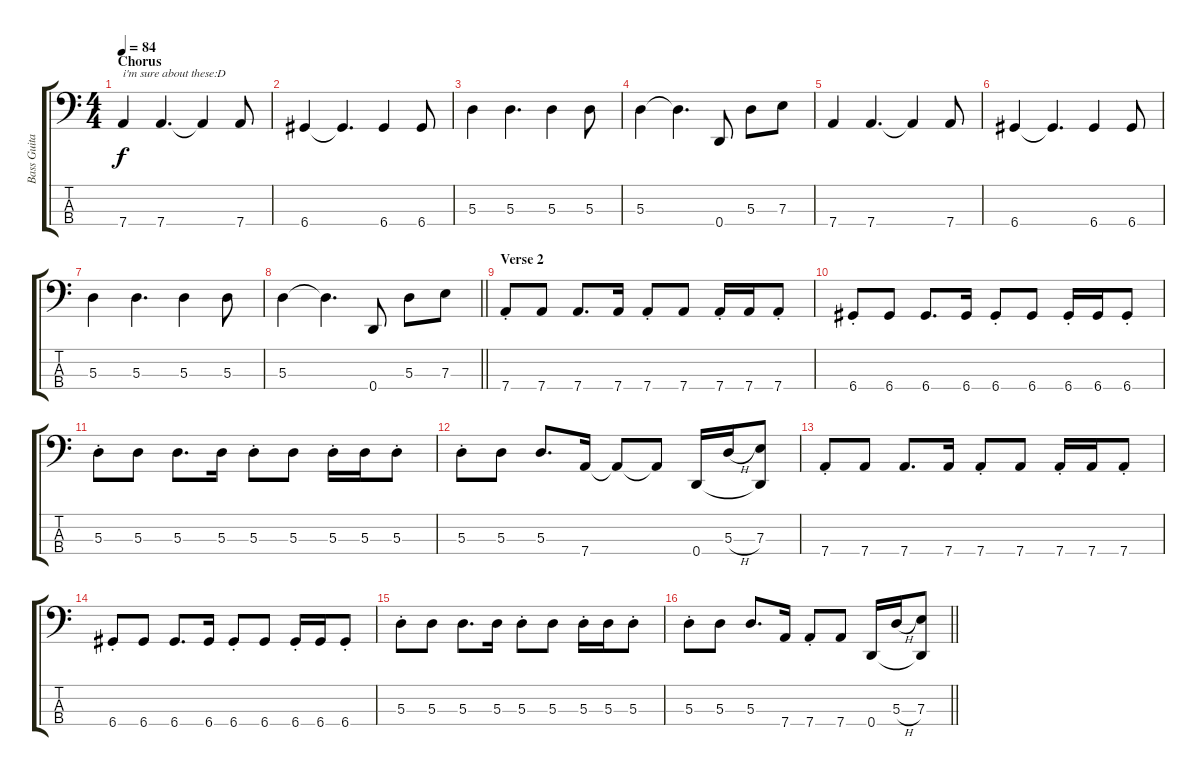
\track ("Bass Guitar" "Bass Guita") {instrument electricbassfinger}
\staff {score tabs}
\tuning (G2 D2 A1 D1) {hide}
\ts (4 4)
\section ("" "Chorus")
\tempo 84
\clef f4
\ks c
7.4.4{txt "i'm sure about these:D" dy f} 7.4.4{d} 7.4{t}.4 7.4.8 |
6.4.4 6.4{t}.4{d} 6.4.4 6.4.8 |
5.3.4 5.3.4{d} 5.3.4 5.3.8 |
5.3.4 5.3{t}.4{d} 0.4.8 5.3.8 7.3.8 |
7.4.4 7.4.4{d} 7.4{t}.4 7.4.8 |
6.4.4 6.4{t}.4{d} 6.4.4 6.4.8 |
5.3.4 5.3.4{d} 5.3.4 5.3.8 |
\barLineRight lightlight
5.3.4 5.3{t}.4{d} 0.4.8 5.3.8 7.3.8 |
\section ("" "Verse 2")
7.4{st}.8 7.4.8 7.4.8{d} 7.4.16 7.4{st}.8 7.4.8 7.4{st}.16 7.4.16 7.4{st}.8 |
6.4{st}.8 6.4.8 6.4.8{d} 6.4.16 6.4{st}.8 6.4.8 6.4{st}.16 6.4.16 6.4{st}.8 |
5.3{st}.8 5.3.8 5.3.8{d} 5.3.16 5.3{st}.8 5.3.8 5.3{st}.16 5.3.16 5.3{st}.8 |
5.3{st}.8 5.3.8 5.3.8{d} 7.4.16 7.4{t}.8 7.4{t}.8 0.4.16 5.3{h}.16 (7.3 0.4{t}).8 |
7.4{st}.8 7.4.8 7.4.8{d} 7.4.16 7.4{st}.8 7.4.8 7.4{st}.16 7.4.16 7.4{st}.8 |
6.4{st}.8 6.4.8 6.4.8{d} 6.4.16 6.4{st}.8 6.4.8 6.4{st}.16 6.4.16 6.4{st}.8 |
5.3{st}.8 5.3.8 5.3.8{d} 5.3.16 5.3{st}.8 5.3.8 5.3{st}.16 5.3.16 5.3{st}.8 |
\barLineRight lightlight
5.3{st}.8 5.3.8 5.3.8{d} 7.4.16 7.4{st}.8 7.4.8 0.4.16 5.3{h}.16 (7.3 0.4{t}).8
